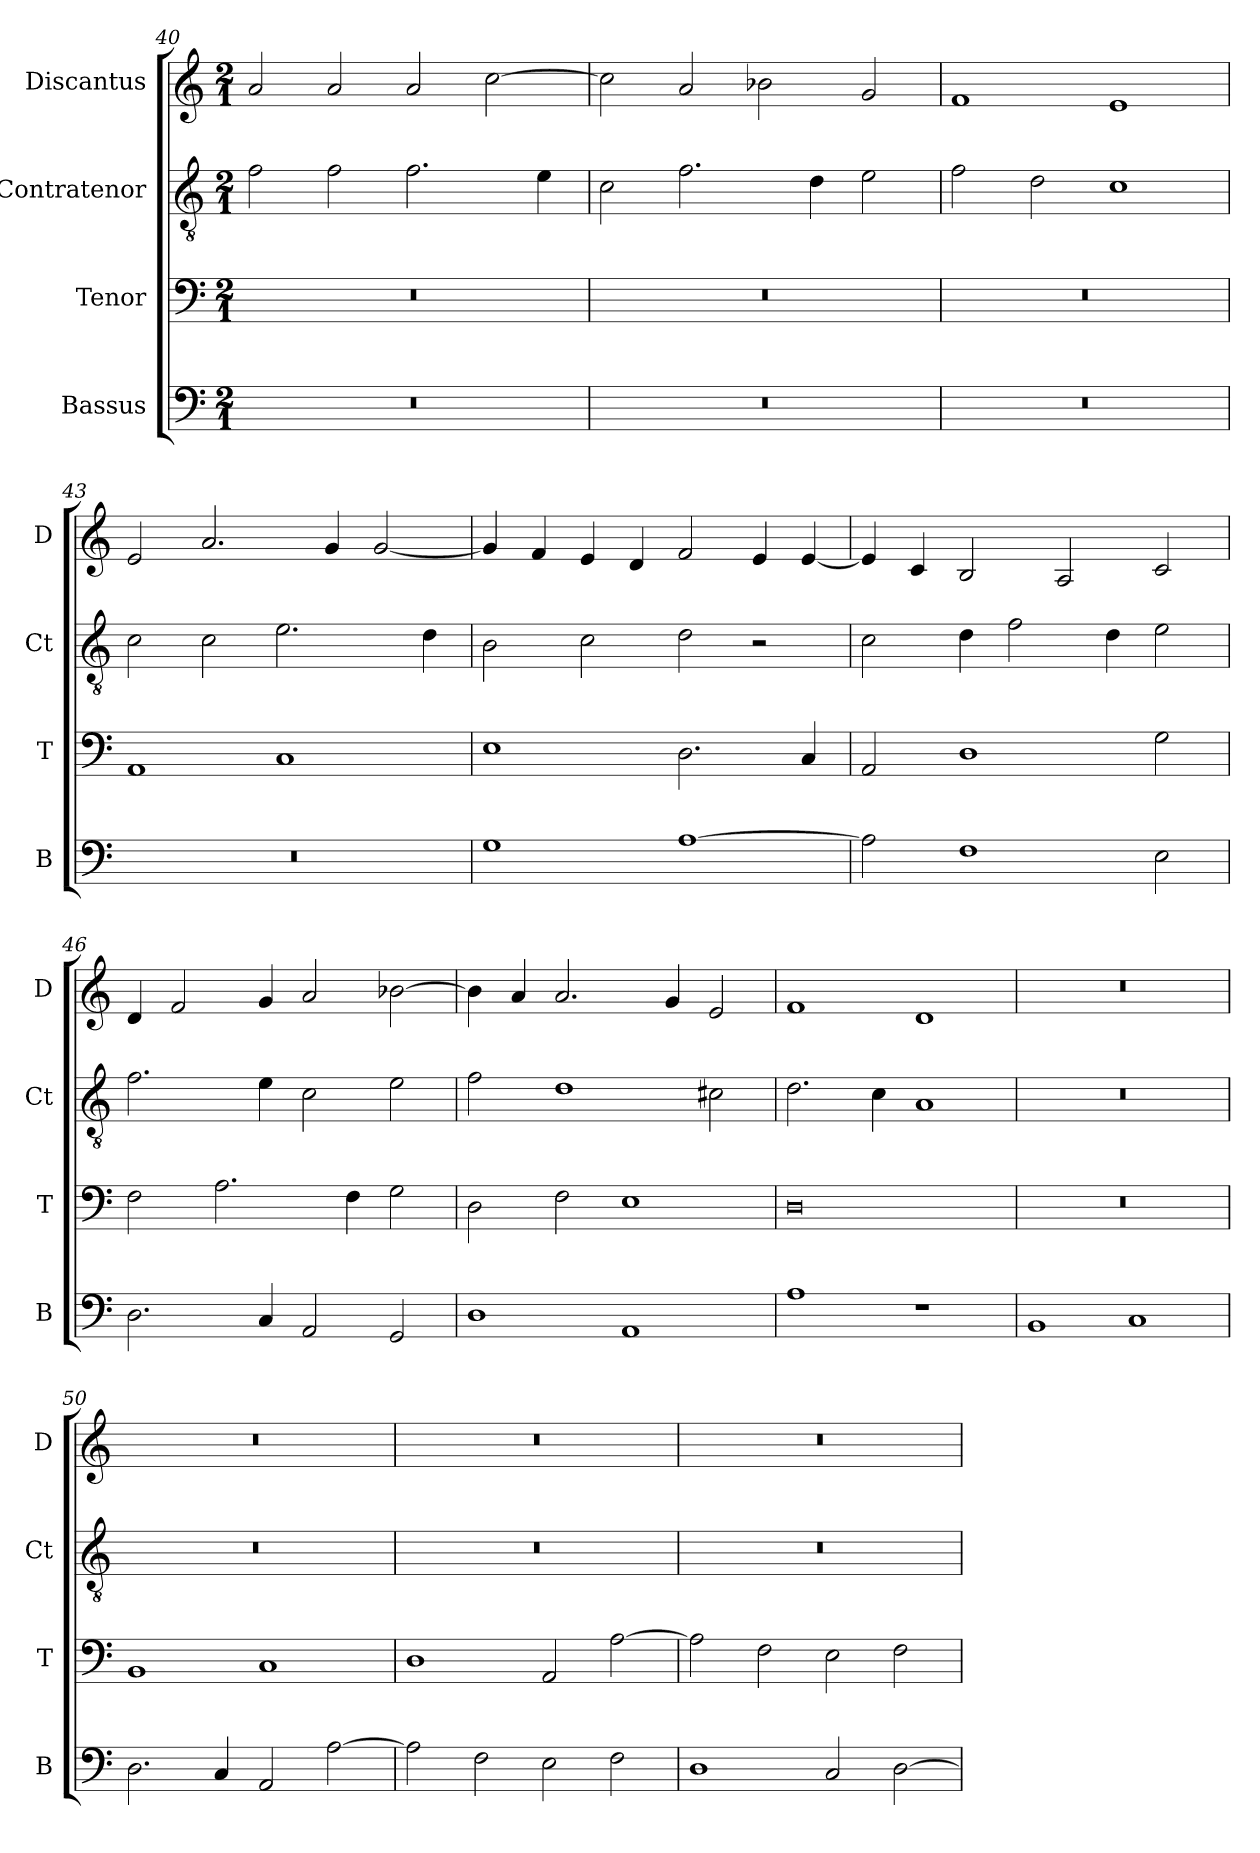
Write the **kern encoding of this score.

**kern	**kern	**kern	**kern
*part4	*part3	*part2	*part1
*staff4	*staff3	*staff2	*staff1
*I"Bassus	*I"Tenor	*I"Contratenor	*I"Discantus
*I'B	*I'T	*I'Ct	*I'D
*clefF4	*clefF4	*clefGv2	*clefG2
*k[]	*k[]	*k[]	*k[]
*M2/1	*M2/1	*M2/1	*M2/1
=40	=40	=40	=40
0r	0r	2f\	2a/
.	.	2f\	2a/
.	.	2.f\	2a/
.	.	.	[2cc\
.	.	4e\	.
=41	=41	=41	=41
0r	0r	2c\	2cc\]
.	.	2.f\	2a/
.	.	.	2b-X\
.	.	4d\	.
.	.	2e\	2g/
=42	=42	=42	=42
0r	0r	2f\	1f
.	.	2d\	.
.	.	1c	1e
=43	=43	=43	=43
0r	1AA	2c\	2e/
.	.	2c\	2.a/
.	1C	2.e\	.
.	.	.	4g/
.	.	.	[2g/
.	.	4d\	.
=44	=44	=44	=44
1G	1E	2B\	4g/]
.	.	.	4f/
.	.	2c\	4e/
.	.	.	4d/
[1A	2.D\	2d\	2f/
.	.	2r	4e/
.	4C/	.	[4e/
=45	=45	=45	=45
2A\]	2AA/	2c\	4e/]
.	.	.	4c/
1F	1D	4d\	2B/
.	.	2f\	.
.	.	.	2A/
.	.	4d\	.
2E\	2G\	2e\	2c/
=46	=46	=46	=46
2.D\	2F\	2.f\	4d/
.	.	.	2f/
.	2.A\	.	.
4C/	.	4e\	4g/
2AA/	.	2c\	2a/
.	4F\	.	.
2GG/	2G\	2e\	[2b-X\
=47	=47	=47	=47
1D	2D\	2f\	4b-\]
.	.	.	4a/
.	2F\	1d	2.a/
1AA	1E	.	.
.	.	.	4g/
.	.	2c#X\	2e/
=48	=48	=48	=48
1A	0D	2.d\	1f
.	.	4c\	.
1r	.	1A	1d
=49	=49	=49	=49
1BB	0r	0r	0r
1C	.	.	.
=50	=50	=50	=50
2.D\	1BB	0r	0r
4C/	.	.	.
2AA/	1C	.	.
[2A\	.	.	.
=51	=51	=51	=51
2A\]	1D	0r	0r
2F\	.	.	.
2E\	2AA/	.	.
2F\	[2A\	.	.
=52	=52	=52	=52
1D	2A\]	0r	0r
.	2F\	.	.
2C/	2E\	.	.
[2D\	2F\	.	.
=	=	=	=
*-	*-	*-	*-
